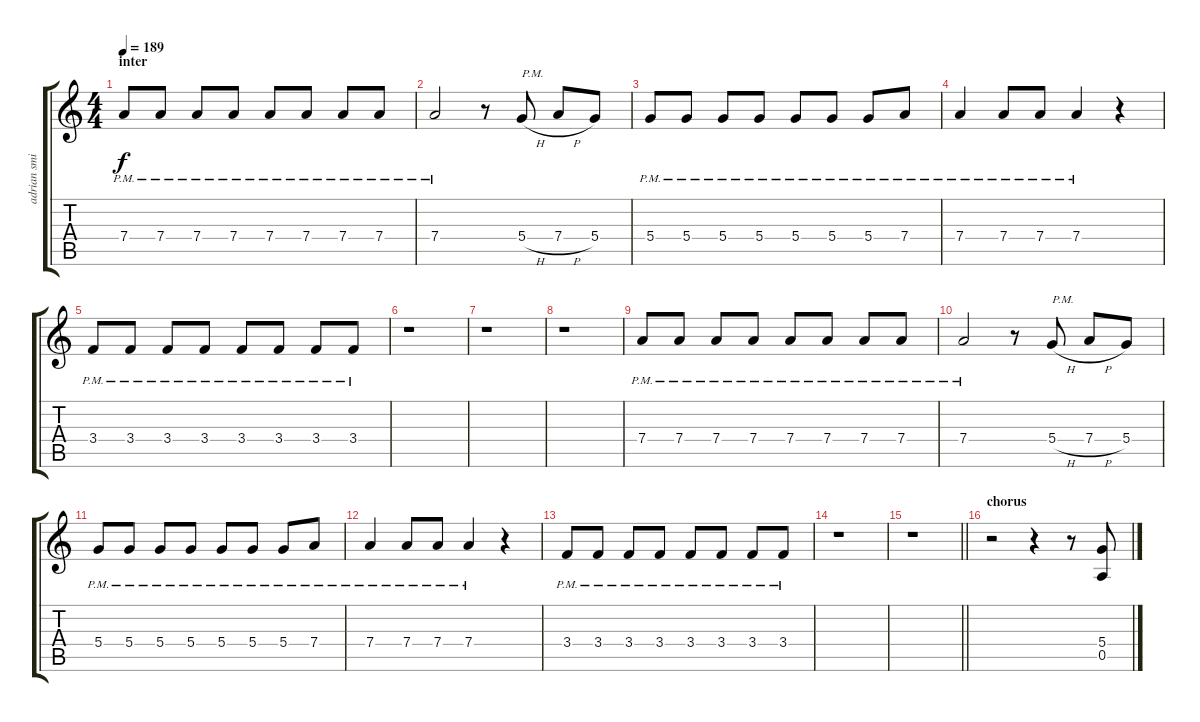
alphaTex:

\track ("adrian smith" "adrian smi") {instrument distortionguitar}
\staff {score tabs}
\tuning (E4 B3 G3 D3 A2 E2) {hide}
\ts (4 4)
\section ("" "inter")
\tempo 189
\clef g2
\ks c
7.4{pm}.8{dy f} 7.4{pm}.8 7.4{pm}.8 7.4{pm}.8 7.4{pm}.8 7.4{pm}.8 7.4{pm}.8 7.4{pm}.8 |
7.4{pm}.2 r.8 5.4{h}.8{txt "P.M."} 7.4{h}.8 5.4.8 |
5.4{pm}.8 5.4{pm}.8 5.4{pm}.8 5.4{pm}.8 5.4{pm}.8 5.4{pm}.8 5.4{pm}.8 7.4{pm}.8 |
7.4{pm}.4 7.4{pm}.8 7.4{pm}.8 7.4{pm}.4 r.4 |
3.4{pm}.8 3.4{pm}.8 3.4{pm}.8 3.4{pm}.8 3.4{pm}.8 3.4{pm}.8 3.4{pm}.8 3.4{pm}.8 |
r.1 |
r.1 |
r.1 |
7.4{pm}.8 7.4{pm}.8 7.4{pm}.8 7.4{pm}.8 7.4{pm}.8 7.4{pm}.8 7.4{pm}.8 7.4{pm}.8 |
7.4{pm}.2 r.8 5.4{h}.8{txt "P.M."} 7.4{h}.8 5.4.8 |
5.4{pm}.8 5.4{pm}.8 5.4{pm}.8 5.4{pm}.8 5.4{pm}.8 5.4{pm}.8 5.4{pm}.8 7.4{pm}.8 |
7.4{pm}.4 7.4{pm}.8 7.4{pm}.8 7.4{pm}.4 r.4 |
3.4{pm}.8 3.4{pm}.8 3.4{pm}.8 3.4{pm}.8 3.4{pm}.8 3.4{pm}.8 3.4{pm}.8 3.4{pm}.8 |
r.1 |
\barLineRight lightlight
r.1 |
\section ("" "chorus")
r.2 r.4 r.8 (5.4 0.5).8
